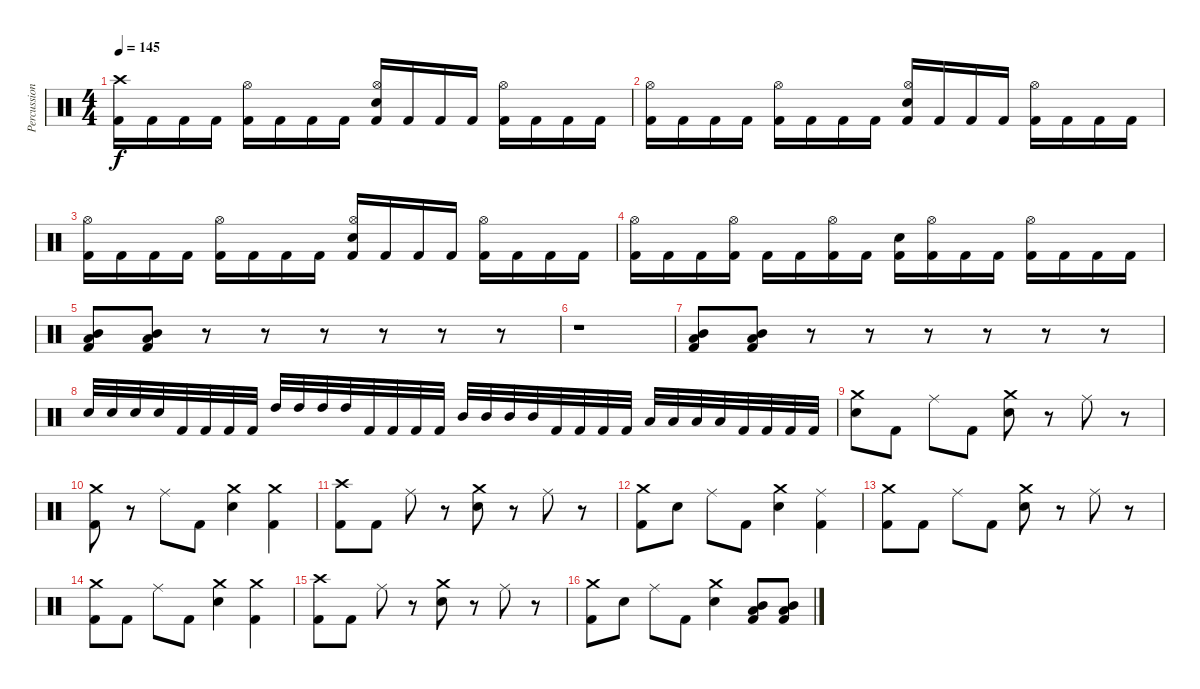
\track ("Percussion" "Percussion") {instrument percussion}
\staff {score}
\articulation defaults
\ts (4 4)
\tempo 145
\clef neutral
\ks c
("Crash high (hit)" "Kick (hit) 2").16{dy f} "Kick (hit) 2".16 "Kick (hit) 2".16 "Kick (hit) 2".16 ("Hi-Hat (open)" "Kick (hit) 2").16 "Kick (hit) 2".16 "Kick (hit) 2".16 "Kick (hit) 2".16 ("Hi-Hat (open)" "Electric Snare (hit)" "Kick (hit) 2").16 "Kick (hit) 2".16 "Kick (hit) 2".16 "Kick (hit) 2".16 ("Hi-Hat (open)" "Kick (hit) 2").16 "Kick (hit) 2".16 "Kick (hit) 2".16 "Kick (hit) 2".16 |
("Hi-Hat (open)" "Kick (hit) 2").16 "Kick (hit) 2".16 "Kick (hit) 2".16 "Kick (hit) 2".16 ("Hi-Hat (open)" "Kick (hit) 2").16 "Kick (hit) 2".16 "Kick (hit) 2".16 "Kick (hit) 2".16 ("Hi-Hat (open)" "Electric Snare (hit)" "Kick (hit) 2").16 "Kick (hit) 2".16 "Kick (hit) 2".16 "Kick (hit) 2".16 ("Hi-Hat (open)" "Kick (hit) 2").16 "Kick (hit) 2".16 "Kick (hit) 2".16 "Kick (hit) 2".16 |
("Hi-Hat (open)" "Kick (hit) 2").16 "Kick (hit) 2".16 "Kick (hit) 2".16 "Kick (hit) 2".16 ("Hi-Hat (open)" "Kick (hit) 2").16 "Kick (hit) 2".16 "Kick (hit) 2".16 "Kick (hit) 2".16 ("Hi-Hat (open)" "Electric Snare (hit)" "Kick (hit) 2").16 "Kick (hit) 2".16 "Kick (hit) 2".16 "Kick (hit) 2".16 ("Hi-Hat (open)" "Kick (hit) 2").16 "Kick (hit) 2".16 "Kick (hit) 2".16 "Kick (hit) 2".16 |
("Hi-Hat (open)" "Kick (hit) 2").16 "Kick (hit) 2".16 "Kick (hit) 2".16 ("Hi-Hat (open)" "Kick (hit) 2").16 "Kick (hit) 2".16 "Kick (hit) 2".16 ("Hi-Hat (open)" "Kick (hit) 2").16 "Kick (hit) 2".16 ("Electric Snare (hit)" "Kick (hit) 2").16 ("Hi-Hat (open)" "Kick (hit) 2").16 "Kick (hit) 2".16 "Kick (hit) 2".16 ("Hi-Hat (open)" "Kick (hit) 2").16 "Kick (hit) 2".16 "Kick (hit) 2".16 "Kick (hit) 2".16 |
("Mid Tom (hit)" "Low Tom (hit)" "Kick (hit) 2").8 ("Mid Tom (hit)" "Low Tom (hit)" "Kick (hit) 2").8 r.8 r.8 r.8 r.8 r.8 r.8 |
r.1 |
("Mid Tom (hit)" "Low Tom (hit)" "Kick (hit) 2").8 ("Mid Tom (hit)" "Low Tom (hit)" "Kick (hit) 2").8 r.8 r.8 r.8 r.8 r.8 r.8 |
"Electric Snare (hit)".32 "Electric Snare (hit)".32 "Electric Snare (hit)".32 "Electric Snare (hit)".32 "Kick (hit) 2".32 "Kick (hit) 2".32 "Kick (hit) 2".32 "Kick (hit) 2".32 "High Tom (hit)".32 "High Tom (hit)".32 "High Tom (hit)".32 "High Tom (hit)".32 "Kick (hit) 2".32 "Kick (hit) 2".32 "Kick (hit) 2".32 "Kick (hit) 2".32 "Mid Tom (hit)".32 "Mid Tom (hit)".32 "Mid Tom (hit)".32 "Mid Tom (hit)".32 "Kick (hit) 2".32 "Kick (hit) 2".32 "Kick (hit) 2".32 "Kick (hit) 2".32 "Low Tom (hit)".32 "Low Tom (hit)".32 "Low Tom (hit)".32 "Low Tom (hit)".32 "Kick (hit) 2".32 "Kick (hit) 2".32 "Kick (hit) 2".32 "Kick (hit) 2".32 |
("Crash medium (hit)" "Electric Snare (hit)").8 "Kick (hit) 2".8 "Ride (middle)".8 "Kick (hit) 2".8 ("Crash medium (hit)" "Electric Snare (hit)").8 r.8 "Ride (middle)".8 r.8 |
("Crash medium (hit)" "Kick (hit) 2").8 r.8 "Ride (middle)".8 "Kick (hit) 2".8 ("Crash medium (hit)" "Electric Snare (hit)").4 ("Crash medium (hit)" "Kick (hit) 2").4 |
("Crash high (hit)" "Kick (hit) 2").8 "Kick (hit) 2".8 "Ride (middle)".8 r.8 ("Crash medium (hit)" "Electric Snare (hit)").8 r.8 "Ride (middle)".8 r.8 |
("Crash medium (hit)" "Kick (hit) 2").8 "Electric Snare (hit)".8 "Ride (middle)".8 "Kick (hit) 2".8 ("Crash medium (hit)" "Electric Snare (hit)").4 ("Ride (middle)" "Kick (hit) 2").4 |
("Crash medium (hit)" "Kick (hit) 2").8 "Kick (hit) 2".8 "Ride (middle)".8 "Kick (hit) 2".8 ("Crash medium (hit)" "Electric Snare (hit)").8 r.8 "Ride (middle)".8 r.8 |
("Crash medium (hit)" "Kick (hit) 2").8 "Kick (hit) 2".8 "Ride (middle)".8 "Kick (hit) 2".8 ("Crash medium (hit)" "Electric Snare (hit)").4 ("Crash medium (hit)" "Kick (hit) 2").4 |
("Crash high (hit)" "Kick (hit) 2").8 "Kick (hit) 2".8 "Ride (middle)".8 r.8 ("Crash medium (hit)" "Electric Snare (hit)").8 r.8 "Ride (middle)".8 r.8 |
("Crash medium (hit)" "Kick (hit) 2").8 "Electric Snare (hit)".8 "Ride (middle)".8 "Kick (hit) 2".8 ("Crash medium (hit)" "Electric Snare (hit)").4 ("Mid Tom (hit)" "Low Tom (hit)" "Kick (hit) 2").8 ("Mid Tom (hit)" "Low Tom (hit)" "Kick (hit) 2").8
